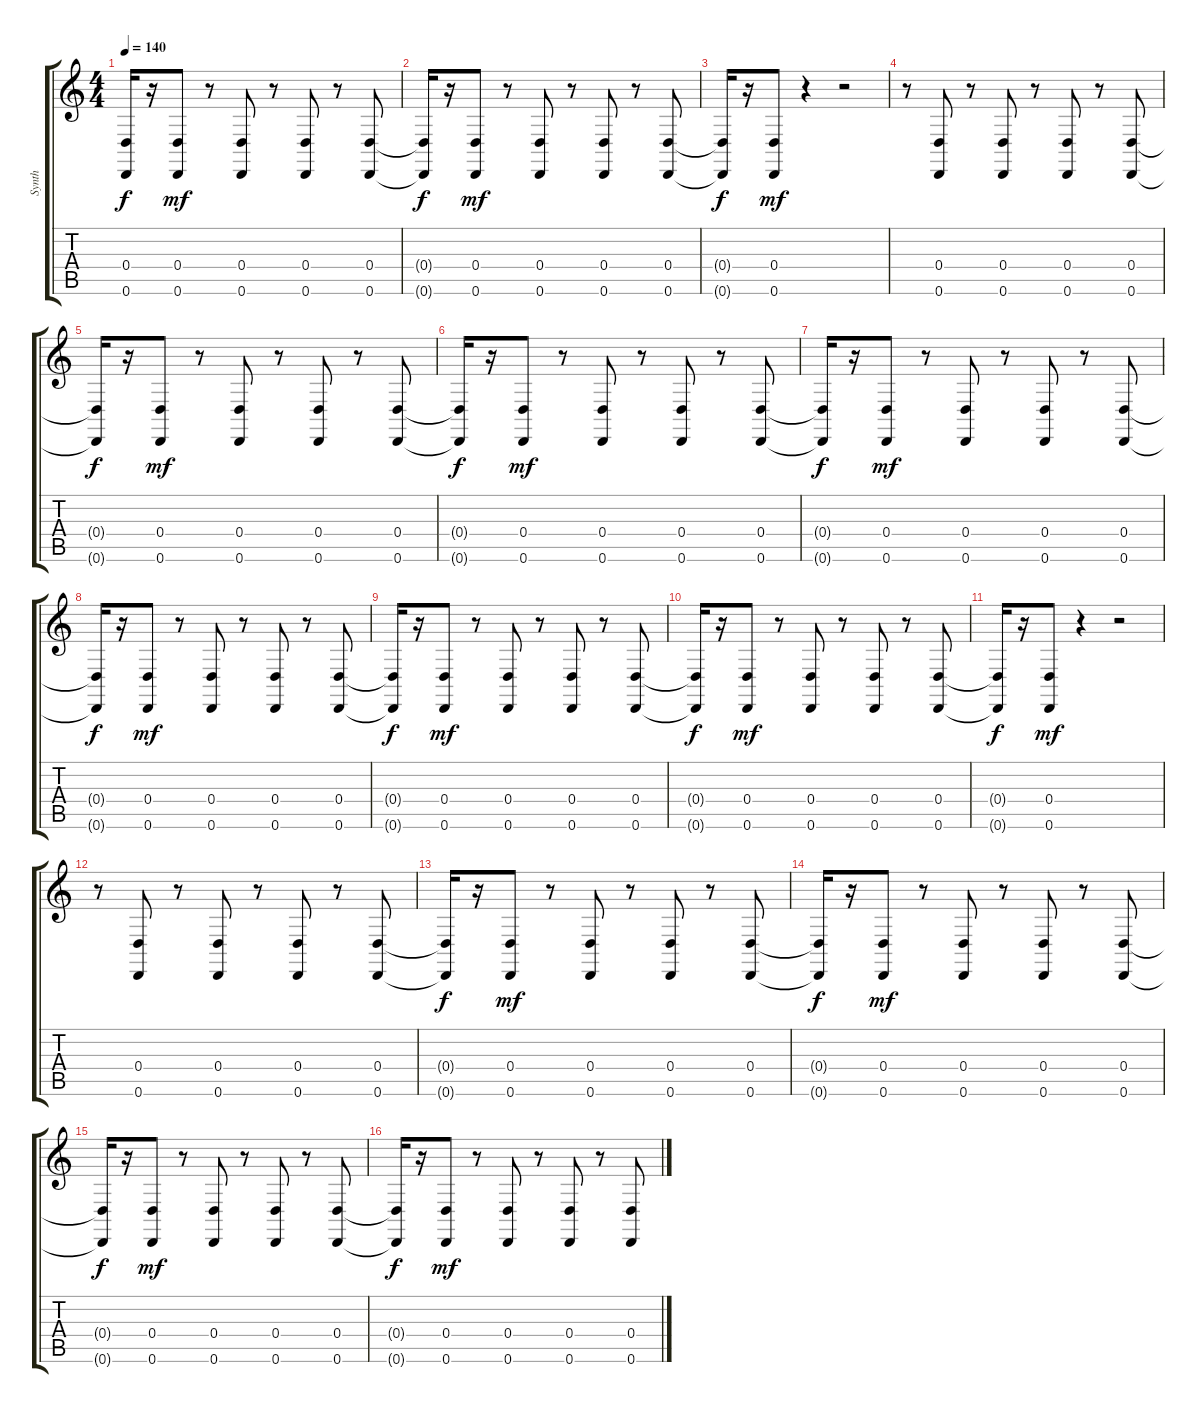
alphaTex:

\track ("Synth" "Synth") {instrument lead1square}
\staff {score tabs}
\tuning (E4 B3 G3 D3 A2 D2) {hide}
\ts (4 4)
\tempo 140
\clef g2
\ks c
(0.4{t} 0.6{t}).16{dy f} r.16 (0.4 0.6).8{dy mf} r.8 (0.4 0.6).8 r.8 (0.4 0.6).8 r.8 (0.4 0.6).8 |
(0.4{t} 0.6{t}).16{dy f} r.16 (0.4 0.6).8{dy mf} r.8 (0.4 0.6).8 r.8 (0.4 0.6).8 r.8 (0.4 0.6).8 |
(0.4{t} 0.6{t}).16{dy f} r.16 (0.4 0.6).8{dy mf} r.4 r.2 |
r.8{volume 10 instrument lead2sawtooth} (0.4 0.6).8 r.8 (0.4 0.6).8 r.8 (0.4 0.6).8 r.8 (0.4 0.6).8 |
(0.4{t} 0.6{t}).16{dy f} r.16 (0.4 0.6).8{dy mf} r.8 (0.4 0.6).8 r.8 (0.4 0.6).8 r.8 (0.4 0.6).8 |
(0.4{t} 0.6{t}).16{dy f} r.16 (0.4 0.6).8{dy mf} r.8 (0.4 0.6).8 r.8 (0.4 0.6).8 r.8 (0.4 0.6).8 |
(0.4{t} 0.6{t}).16{dy f} r.16 (0.4 0.6).8{dy mf} r.8 (0.4 0.6).8 r.8 (0.4 0.6).8 r.8 (0.4 0.6).8 |
(0.4{t} 0.6{t}).16{dy f} r.16 (0.4 0.6).8{dy mf} r.8 (0.4 0.6).8 r.8 (0.4 0.6).8 r.8 (0.4 0.6).8 |
(0.4{t} 0.6{t}).16{dy f} r.16 (0.4 0.6).8{dy mf} r.8 (0.4 0.6).8 r.8 (0.4 0.6).8 r.8 (0.4 0.6).8 |
(0.4{t} 0.6{t}).16{dy f} r.16 (0.4 0.6).8{dy mf} r.8 (0.4 0.6).8 r.8 (0.4 0.6).8 r.8 (0.4 0.6).8 |
(0.4{t} 0.6{t}).16{dy f} r.16 (0.4 0.6).8{dy mf} r.4 r.2 |
r.8{volume 16} (0.4 0.6).8 r.8 (0.4 0.6).8 r.8 (0.4 0.6).8 r.8 (0.4 0.6).8 |
(0.4{t} 0.6{t}).16{dy f} r.16 (0.4 0.6).8{dy mf} r.8 (0.4 0.6).8 r.8 (0.4 0.6).8 r.8 (0.4 0.6).8 |
(0.4{t} 0.6{t}).16{dy f} r.16 (0.4 0.6).8{dy mf} r.8 (0.4 0.6).8 r.8 (0.4 0.6).8 r.8 (0.4 0.6).8 |
(0.4{t} 0.6{t}).16{dy f} r.16 (0.4 0.6).8{dy mf} r.8 (0.4 0.6).8 r.8 (0.4 0.6).8 r.8 (0.4 0.6).8 |
(0.4{t} 0.6{t}).16{dy f} r.16 (0.4 0.6).8{dy mf} r.8 (0.4 0.6).8 r.8 (0.4 0.6).8 r.8 (0.4 0.6).8
